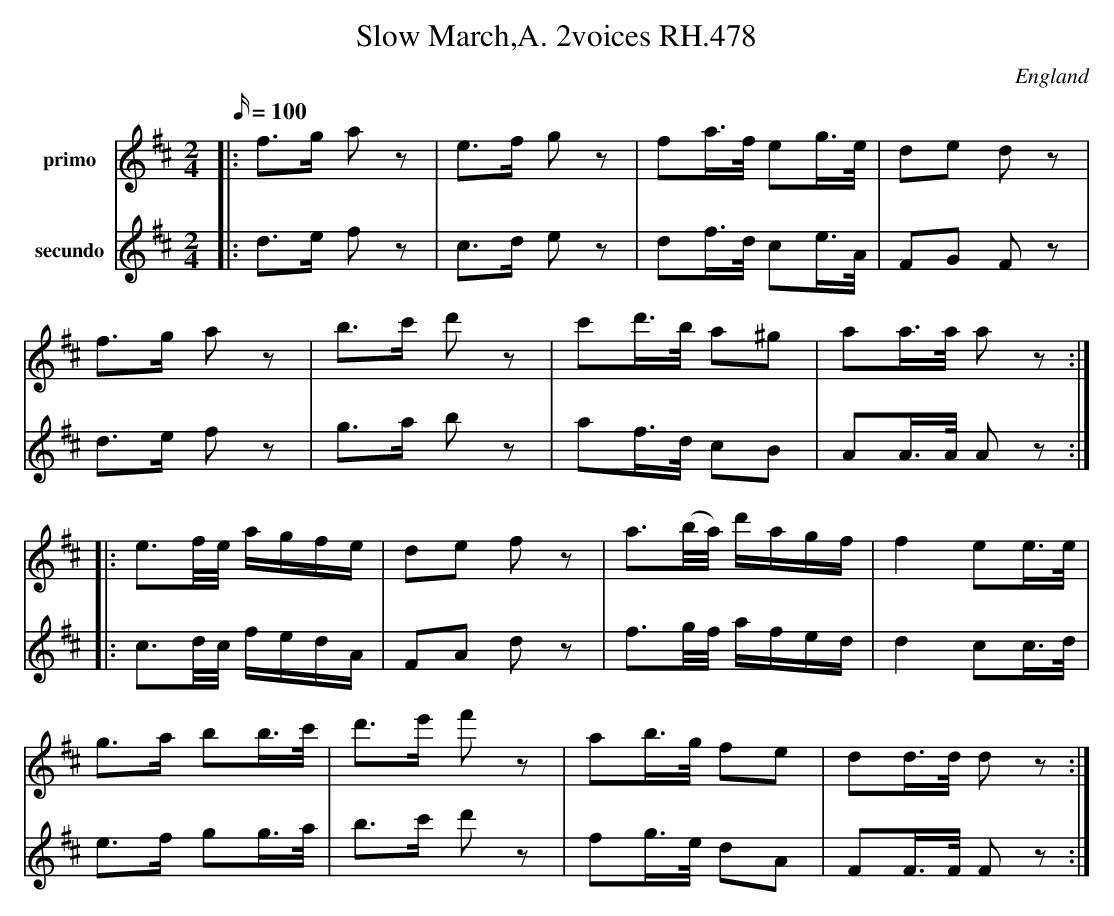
X:1
T:Slow March,A. 2voices RH.478
L:1/16
M:2/4
O:England
Q:100
V:1 name="primo"
V:2 name="secundo"
K:D
[V:1]|:f3g a2z2|e3f g2z2|f2a>f e2g>e|d2e2 d2z2|
[V:2]|:d3e f2z2|c3d e2z2|d2f>d c2e>A|F2G2 F2z2|
[V:1] f3g a2z2|b3c' d'2z2|c'2d'>b a2^g2|a2a>a a2z2:|
[V:2] d3e f2z2|g3a b2z2|a2f>d c2B2|A2A>A A2z2:|
[V:1]|:e3f/e/ agfe|d2e2 f2z2|a3(b/a/) d'agf|f4 e2e>e|
[V:2]|:c3d/c/ fedA|F2A2 d2z2|f3g/f/ afed|d4 c2c>d|
[V:1] g3a b2b>c'|d'3e' f'2z2|a2b>g f2e2|d2d>d d2z2:|
[V:2] e3f g2g>a|b3c' d'2z2|f2g>e d2A2|F2F>F F2z2:|
